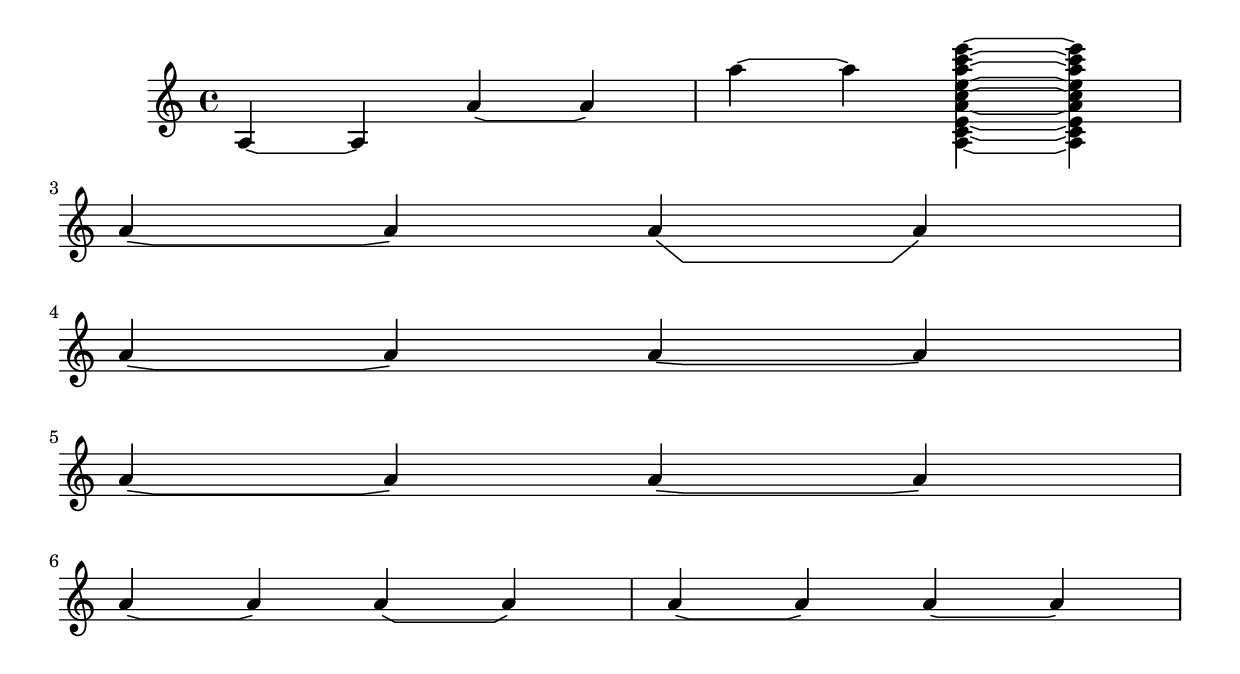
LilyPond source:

%% DO NOT EDIT this file manually; it is automatically
%% generated from LSR http://lsr.di.unimi.it
%% Make any changes in LSR itself, or in Documentation/snippets/new/ ,
%% and then run scripts/auxiliar/makelsr.py
%%
%% This file is in the public domain.
\version "2.18.0"

\header {
  lsrtags = "contemporary-notation, scheme-language, staff-notation, tweaks-and-overrides"

  texidoc = "
The function takes the default @code{Tie.stencil} as an argument,
calculating the result relying on the extents of this default. Further
tweaking is possible by overriding @code{Tie.details.height-limit} or
with @code{\\shape}. It's also possible to change the custom-definition
on the fly.

"
  doctitle = "Flat Ties"
} % begin verbatim

%% http://lsr.di.unimi.it/LSR/Item?id=1031

#(define ((flared-tie coords) grob)

  (define (pair-to-list pair)
     (list (car pair) (cdr pair)))

  (define (normalize-coords goods x y dir)
    (map
      (lambda (coord)
        ;(coord-scale coord (cons x (* y dir)))
        (cons (* x (car coord)) (* y dir (cdr coord))))
      goods))

  (define (my-c-p-s points thick)
    (make-connected-path-stencil
      points
      thick
      1.0
      1.0
      #f
      #f))

  ;; outer let to trigger suicide
  (let ((sten (ly:tie::print grob)))
    (if (grob::is-live? grob)
        (let* ((layout (ly:grob-layout grob))
               (line-thickness (ly:output-def-lookup layout 'line-thickness))
               (thickness (ly:grob-property grob 'thickness 0.1))
               (used-thick (* line-thickness thickness))
               (dir (ly:grob-property grob 'direction))
               (xex (ly:stencil-extent sten X))
               (yex (ly:stencil-extent sten Y))
               (lenx (interval-length xex))
               (leny (interval-length yex))
               (xtrans (car xex))
               (ytrans (if (> dir 0)(car yex) (cdr yex)))
               (uplist
                 (map pair-to-list
                      (normalize-coords coords lenx (* leny 2) dir))))

   (ly:stencil-translate
       (my-c-p-s uplist used-thick)
     (cons xtrans ytrans)))
   '())))

#(define flare-tie
  (flared-tie '((0 . 0)(0.1 . 0.2) (0.9 . 0.2) (1.0 . 0.0))))

\layout {
  \context {
    \Voice
    \override Tie.stencil = #flare-tie
  }
}

\paper { ragged-right = ##f }

\relative c' {
  a4~a
  \override Tie.height-limit = 4
  a'4~a
  a'4~a
  <a,, c e a c e a c e>~ q

  \break

  a'4~a
  \once \override Tie.details.height-limit = 14
  a4~a

  \break

  a4~a
  \once \override Tie.details.height-limit = 0.5
  a4~a

  \break

  a4~a
  \shape #'((0 . 0) (0 . 0.4) (0 . 0.4) (0 . 0)) Tie
  a4~a

  \break

  a4~a
  \once \override Tie.stencil =
    #(flared-tie '((0 . 0)(0.1 . 0.4) (0.9 . 0.4) (1.0 . 0.0)))
  a4~a

  a4~a
  \once \override Tie.stencil =
    #(flared-tie '((0 . 0)(0.06 . 0.1) (0.94 . 0.1) (1.0 . 0.0)))
  a4~a
}
